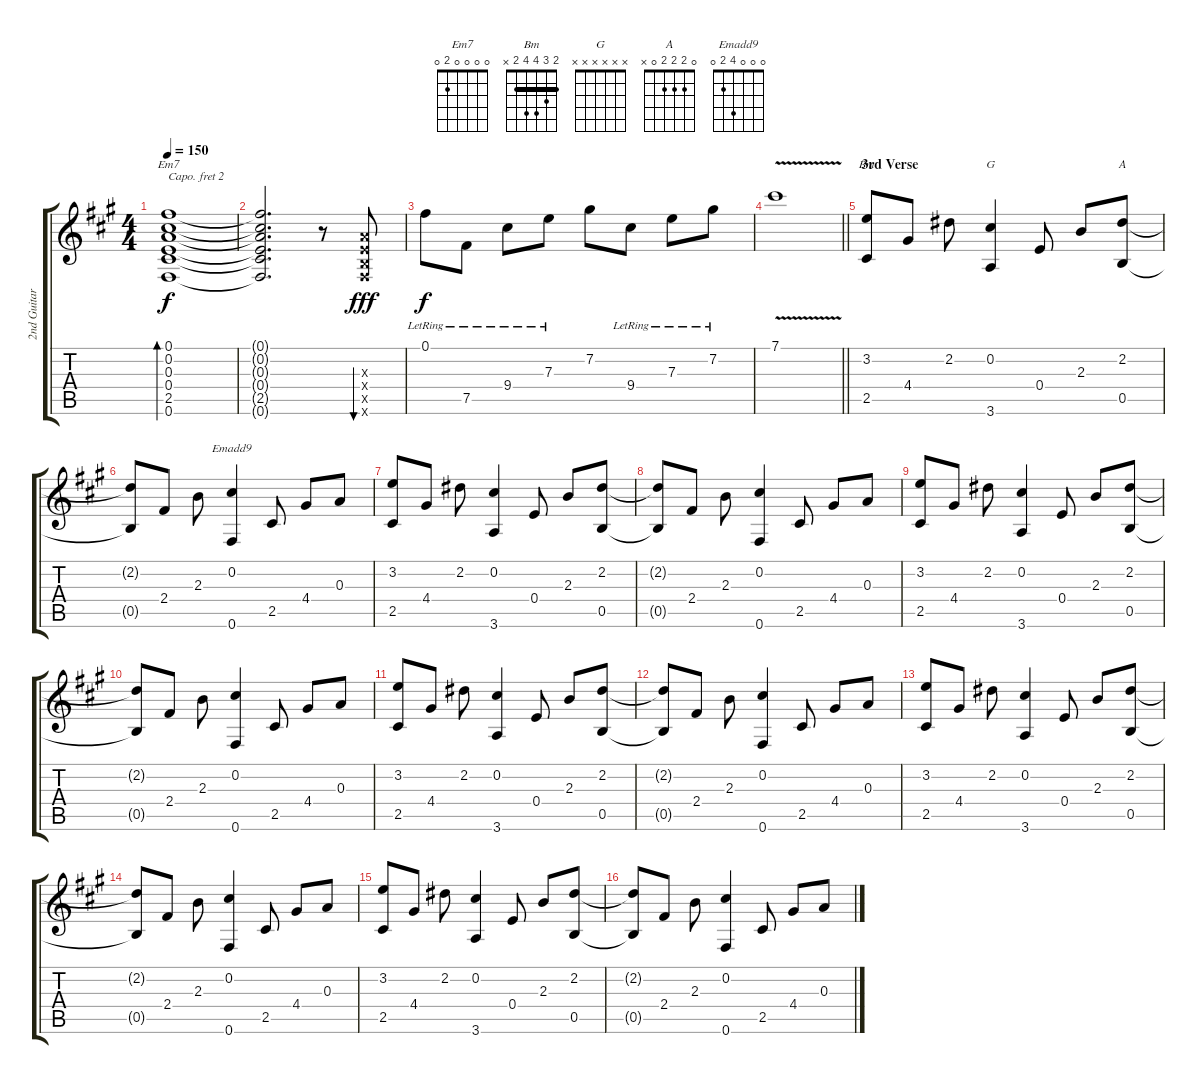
\track ("2nd Guitar" "2nd Guitar") {instrument electricguitarjazz}
\staff {score tabs}
\capo 2
\tuning (E4 B3 G3 D3 A2 E2) {hide}
\chord ("Em7" 0 0 0 0 2 0)
\chord ("Bm" 2 3 4 4 2 x) {barre 2}
\chord ("G" x x x x x x)
\chord ("A" 0 2 2 2 0 x)
\chord ("Emadd9" 0 0 0 4 2 0)
\ts (4 4)
\tempo 150
\clef g2
\ks a
(0.1 0.2 0.3 0.4 2.5 0.6).1{bd 240 ch "Em7" dy f} |
(0.1{t} 0.2{t} 0.3{t} 0.4{t} 2.5{t} 0.6{t}).2{d} r.8 (0.3{x} 0.4{x} 0.5{x} 0.6{x}).8{bu 480 dy fff} |
0.1{lr}.8{dy f} 7.5{lr}.8 9.4{lr}.8 7.3{lr}.8 7.2.8 9.4{lr}.8 7.3{lr}.8 7.2{lr}.8 |
\barLineRight lightlight
7.1{v}.1 |
\section ("" "3rd Verse")
(3.2 2.5).8{ch "Bm"} 4.4.8 2.2.8 (0.2 3.6).4{ch "G"} 0.4.8 2.3.8 (2.2 0.5).8{ch "A"} |
(2.2{t} 0.5{t}).8 2.4.8 2.3.8 (0.2 0.6).4{ch "Emadd9"} 2.5.8 4.4.8 0.3.8 |
(3.2 2.5).8 4.4.8 2.2.8 (0.2 3.6).4 0.4.8 2.3.8 (2.2 0.5).8 |
(2.2{t} 0.5{t}).8 2.4.8 2.3.8 (0.2 0.6).4 2.5.8 4.4.8 0.3.8 |
(3.2 2.5).8 4.4.8 2.2.8 (0.2 3.6).4 0.4.8 2.3.8 (2.2 0.5).8 |
(2.2{t} 0.5{t}).8 2.4.8 2.3.8 (0.2 0.6).4 2.5.8 4.4.8 0.3.8 |
(3.2 2.5).8 4.4.8 2.2.8 (0.2 3.6).4 0.4.8 2.3.8 (2.2 0.5).8 |
(2.2{t} 0.5{t}).8 2.4.8 2.3.8 (0.2 0.6).4 2.5.8 4.4.8 0.3.8 |
(3.2 2.5).8 4.4.8 2.2.8 (0.2 3.6).4 0.4.8 2.3.8 (2.2 0.5).8 |
(2.2{t} 0.5{t}).8 2.4.8 2.3.8 (0.2 0.6).4 2.5.8 4.4.8 0.3.8 |
(3.2 2.5).8 4.4.8 2.2.8 (0.2 3.6).4 0.4.8 2.3.8 (2.2 0.5).8 |
(2.2{t} 0.5{t}).8 2.4.8 2.3.8 (0.2 0.6).4 2.5.8 4.4.8 0.3.8
